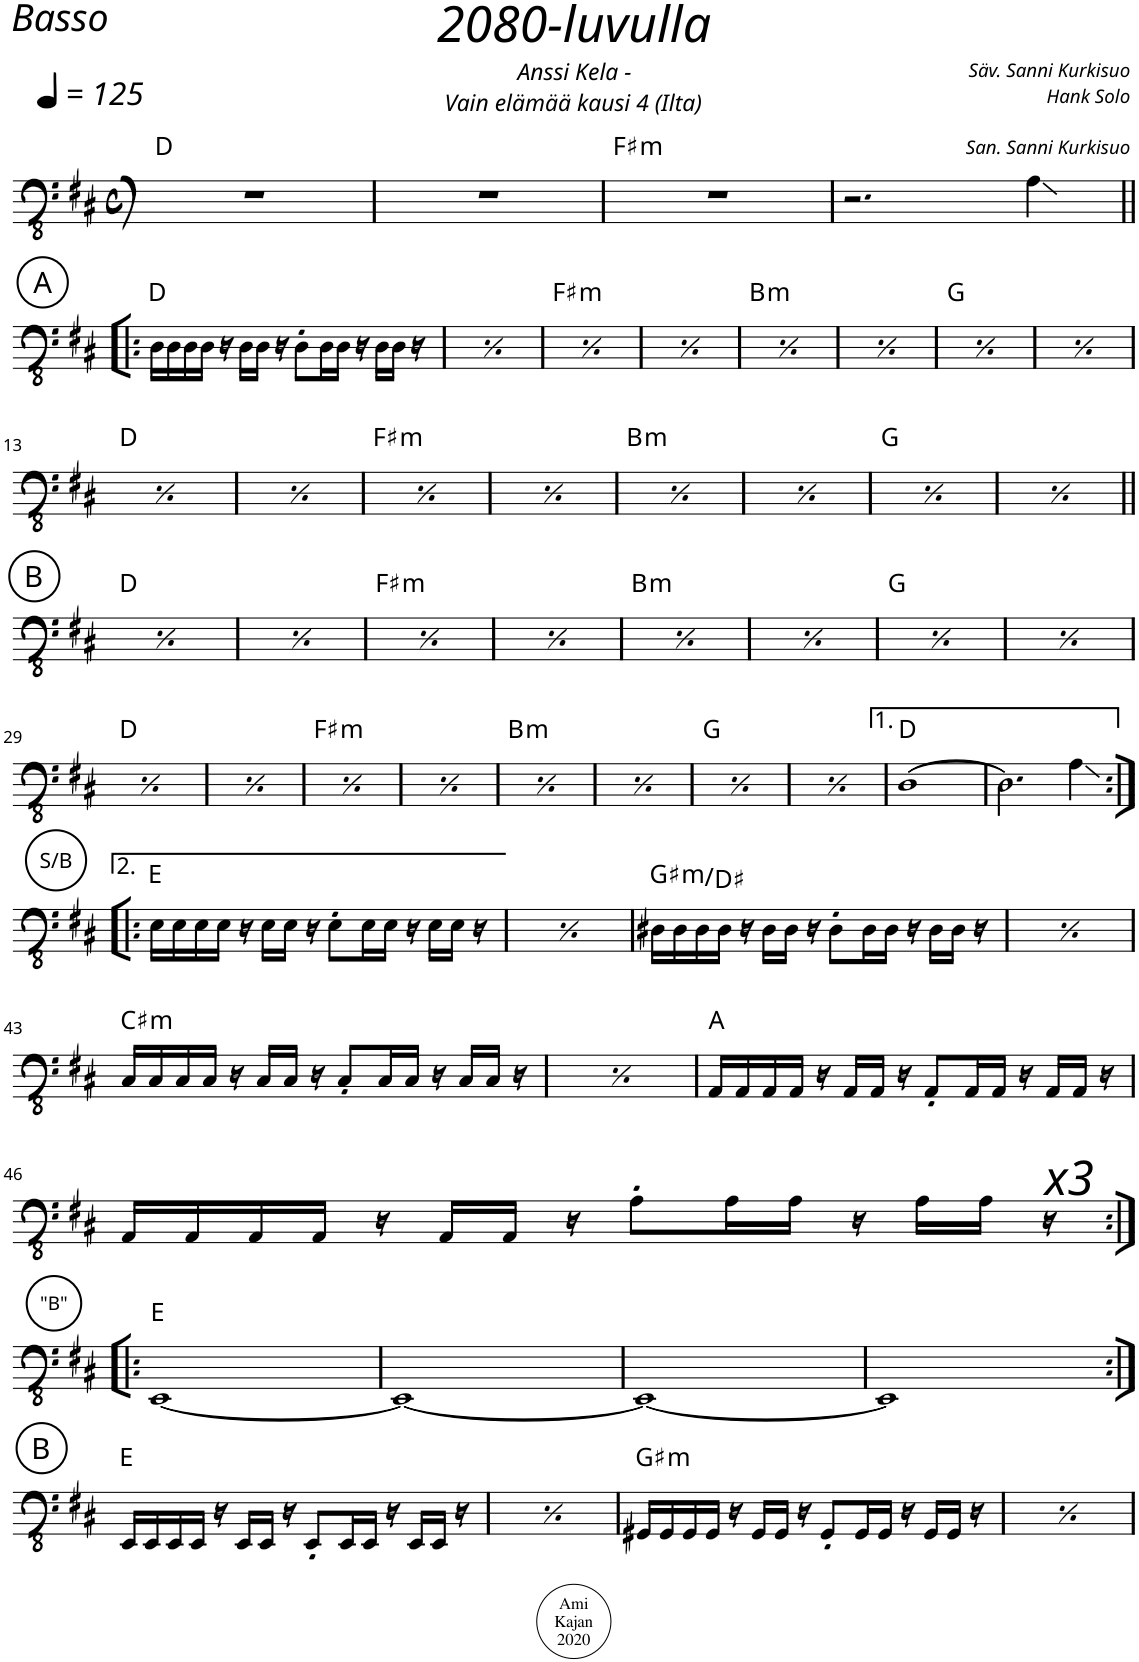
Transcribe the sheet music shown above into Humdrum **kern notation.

**kern	**harte
*part1	*part1
*staff1	*
*I"Piano	*
*I'Pno.	*
*clefFv4	*
*k[f#c#]	*
*M4/4	*
*met(c)	*
*MM125	*
=1	=1
1r	D:maj
=2	=2
1r	.
=3	=3
!	!LO:H:kt=m
1r	F#:min
=4	=4
2.r	.
4AA\	.
!!LO:LB:g=z
!!LO:REH:place=s1:a:cj:enc=circle:fs=14:t=A
=5!|:	=5!|:
16DD\LL	D:maj
16DD\	.
16DD\	.
16DD\JJ	.
16r	.
16DD\LL	.
16DD\JJ	.
16r	.
8DD'\L	.
16DD\L	.
16DD\JJ	.
16r	.
16DD\LL	.
16DD\JJ	.
16r	.
!!LO:REH:place=s1:a:cj:enc=circle:fs=14:t=A
=6	=6
16DD\LL	D:maj
16DD\	.
16DD\	.
16DD\JJ	.
16r	.
16DD\LL	.
16DD\JJ	.
16r	.
8DD'\L	.
16DD\L	.
16DD\JJ	.
16r	.
16DD\LL	.
16DD\JJ	.
16r	.
!!LO:REH:place=s1:a:cj:enc=circle:fs=14:t=A
=7	=7
16DD\LL	D:maj
16DD\	.
16DD\	.
16DD\JJ	.
16r	.
16DD\LL	.
16DD\JJ	.
16r	.
8DD'\L	.
16DD\L	.
16DD\JJ	.
16r	.
16DD\LL	.
16DD\JJ	.
16r	.
!!LO:REH:place=s1:a:cj:enc=circle:fs=14:t=A
=8	=8
16DD\LL	D:maj
16DD\	.
16DD\	.
16DD\JJ	.
16r	.
16DD\LL	.
16DD\JJ	.
16r	.
8DD'\L	.
16DD\L	.
16DD\JJ	.
16r	.
16DD\LL	.
16DD\JJ	.
16r	.
!!LO:REH:place=s1:a:cj:enc=circle:fs=14:t=A
=9	=9
16DD\LL	D:maj
16DD\	.
16DD\	.
16DD\JJ	.
16r	.
16DD\LL	.
16DD\JJ	.
16r	.
8DD'\L	.
16DD\L	.
16DD\JJ	.
16r	.
16DD\LL	.
16DD\JJ	.
16r	.
!!LO:REH:place=s1:a:cj:enc=circle:fs=14:t=A
=10	=10
16DD\LL	D:maj
16DD\	.
16DD\	.
16DD\JJ	.
16r	.
16DD\LL	.
16DD\JJ	.
16r	.
8DD'\L	.
16DD\L	.
16DD\JJ	.
16r	.
16DD\LL	.
16DD\JJ	.
16r	.
!!LO:REH:place=s1:a:cj:enc=circle:fs=14:t=A
=11	=11
16DD\LL	D:maj
16DD\	.
16DD\	.
16DD\JJ	.
16r	.
16DD\LL	.
16DD\JJ	.
16r	.
8DD'\L	.
16DD\L	.
16DD\JJ	.
16r	.
16DD\LL	.
16DD\JJ	.
16r	.
!!LO:REH:place=s1:a:cj:enc=circle:fs=14:t=A
=12	=12
16DD\LL	D:maj
16DD\	.
16DD\	.
16DD\JJ	.
16r	.
16DD\LL	.
16DD\JJ	.
16r	.
8DD'\L	.
16DD\L	.
16DD\JJ	.
16r	.
16DD\LL	.
16DD\JJ	.
16r	.
!!LO:LB:g=z
!!LO:REH:place=s1:a:cj:enc=circle:fs=14:t=A
=13	=13
16DD\LL	D:maj
16DD\	.
16DD\	.
16DD\JJ	.
16r	.
16DD\LL	.
16DD\JJ	.
16r	.
8DD'\L	.
16DD\L	.
16DD\JJ	.
16r	.
16DD\LL	.
16DD\JJ	.
16r	.
!!LO:REH:place=s1:a:cj:enc=circle:fs=14:t=A
=14	=14
16DD\LL	D:maj
16DD\	.
16DD\	.
16DD\JJ	.
16r	.
16DD\LL	.
16DD\JJ	.
16r	.
8DD'\L	.
16DD\L	.
16DD\JJ	.
16r	.
16DD\LL	.
16DD\JJ	.
16r	.
!!LO:REH:place=s1:a:cj:enc=circle:fs=14:t=A
=15	=15
16DD\LL	D:maj
16DD\	.
16DD\	.
16DD\JJ	.
16r	.
16DD\LL	.
16DD\JJ	.
16r	.
8DD'\L	.
16DD\L	.
16DD\JJ	.
16r	.
16DD\LL	.
16DD\JJ	.
16r	.
!!LO:REH:place=s1:a:cj:enc=circle:fs=14:t=A
=16	=16
16DD\LL	D:maj
16DD\	.
16DD\	.
16DD\JJ	.
16r	.
16DD\LL	.
16DD\JJ	.
16r	.
8DD'\L	.
16DD\L	.
16DD\JJ	.
16r	.
16DD\LL	.
16DD\JJ	.
16r	.
!!LO:REH:place=s1:a:cj:enc=circle:fs=14:t=A
=17	=17
16DD\LL	D:maj
16DD\	.
16DD\	.
16DD\JJ	.
16r	.
16DD\LL	.
16DD\JJ	.
16r	.
8DD'\L	.
16DD\L	.
16DD\JJ	.
16r	.
16DD\LL	.
16DD\JJ	.
16r	.
!!LO:REH:place=s1:a:cj:enc=circle:fs=14:t=A
=18	=18
16DD\LL	D:maj
16DD\	.
16DD\	.
16DD\JJ	.
16r	.
16DD\LL	.
16DD\JJ	.
16r	.
8DD'\L	.
16DD\L	.
16DD\JJ	.
16r	.
16DD\LL	.
16DD\JJ	.
16r	.
!!LO:REH:place=s1:a:cj:enc=circle:fs=14:t=A
=19	=19
16DD\LL	D:maj
16DD\	.
16DD\	.
16DD\JJ	.
16r	.
16DD\LL	.
16DD\JJ	.
16r	.
8DD'\L	.
16DD\L	.
16DD\JJ	.
16r	.
16DD\LL	.
16DD\JJ	.
16r	.
!!LO:REH:place=s1:a:cj:enc=circle:fs=14:t=A
=20	=20
16DD\LL	D:maj
16DD\	.
16DD\	.
16DD\JJ	.
16r	.
16DD\LL	.
16DD\JJ	.
16r	.
8DD'\L	.
16DD\L	.
16DD\JJ	.
16r	.
16DD\LL	.
16DD\JJ	.
16r	.
!!LO:LB:g=z
!!LO:REH:place=s1:a:cj:enc=circle:fs=14:t=A
=21||	=21||
16DD\LL	D:maj
16DD\	.
16DD\	.
16DD\JJ	.
16r	.
16DD\LL	.
16DD\JJ	.
16r	.
8DD'\L	.
16DD\L	.
16DD\JJ	.
16r	.
16DD\LL	.
16DD\JJ	.
16r	.
!!LO:REH:place=s1:a:cj:enc=circle:fs=14:t=A
=22	=22
16DD\LL	D:maj
16DD\	.
16DD\	.
16DD\JJ	.
16r	.
16DD\LL	.
16DD\JJ	.
16r	.
8DD'\L	.
16DD\L	.
16DD\JJ	.
16r	.
16DD\LL	.
16DD\JJ	.
16r	.
!!LO:REH:place=s1:a:cj:enc=circle:fs=14:t=A
=23	=23
16DD\LL	D:maj
16DD\	.
16DD\	.
16DD\JJ	.
16r	.
16DD\LL	.
16DD\JJ	.
16r	.
8DD'\L	.
16DD\L	.
16DD\JJ	.
16r	.
16DD\LL	.
16DD\JJ	.
16r	.
!!LO:REH:place=s1:a:cj:enc=circle:fs=14:t=A
=24	=24
16DD\LL	D:maj
16DD\	.
16DD\	.
16DD\JJ	.
16r	.
16DD\LL	.
16DD\JJ	.
16r	.
8DD'\L	.
16DD\L	.
16DD\JJ	.
16r	.
16DD\LL	.
16DD\JJ	.
16r	.
!!LO:REH:place=s1:a:cj:enc=circle:fs=14:t=A
=25	=25
16DD\LL	D:maj
16DD\	.
16DD\	.
16DD\JJ	.
16r	.
16DD\LL	.
16DD\JJ	.
16r	.
8DD'\L	.
16DD\L	.
16DD\JJ	.
16r	.
16DD\LL	.
16DD\JJ	.
16r	.
!!LO:REH:place=s1:a:cj:enc=circle:fs=14:t=A
=26	=26
16DD\LL	D:maj
16DD\	.
16DD\	.
16DD\JJ	.
16r	.
16DD\LL	.
16DD\JJ	.
16r	.
8DD'\L	.
16DD\L	.
16DD\JJ	.
16r	.
16DD\LL	.
16DD\JJ	.
16r	.
!!LO:REH:place=s1:a:cj:enc=circle:fs=14:t=A
=27	=27
16DD\LL	D:maj
16DD\	.
16DD\	.
16DD\JJ	.
16r	.
16DD\LL	.
16DD\JJ	.
16r	.
8DD'\L	.
16DD\L	.
16DD\JJ	.
16r	.
16DD\LL	.
16DD\JJ	.
16r	.
!!LO:REH:place=s1:a:cj:enc=circle:fs=14:t=A
=28	=28
16DD\LL	D:maj
16DD\	.
16DD\	.
16DD\JJ	.
16r	.
16DD\LL	.
16DD\JJ	.
16r	.
8DD'\L	.
16DD\L	.
16DD\JJ	.
16r	.
16DD\LL	.
16DD\JJ	.
16r	.
!!LO:LB:g=z
!!LO:REH:place=s1:a:cj:enc=circle:fs=14:t=A
=29	=29
16DD\LL	D:maj
16DD\	.
16DD\	.
16DD\JJ	.
16r	.
16DD\LL	.
16DD\JJ	.
16r	.
8DD'\L	.
16DD\L	.
16DD\JJ	.
16r	.
16DD\LL	.
16DD\JJ	.
16r	.
!!LO:REH:place=s1:a:cj:enc=circle:fs=14:t=A
=30	=30
16DD\LL	D:maj
16DD\	.
16DD\	.
16DD\JJ	.
16r	.
16DD\LL	.
16DD\JJ	.
16r	.
8DD'\L	.
16DD\L	.
16DD\JJ	.
16r	.
16DD\LL	.
16DD\JJ	.
16r	.
!!LO:REH:place=s1:a:cj:enc=circle:fs=14:t=A
=31	=31
16DD\LL	D:maj
16DD\	.
16DD\	.
16DD\JJ	.
16r	.
16DD\LL	.
16DD\JJ	.
16r	.
8DD'\L	.
16DD\L	.
16DD\JJ	.
16r	.
16DD\LL	.
16DD\JJ	.
16r	.
!!LO:REH:place=s1:a:cj:enc=circle:fs=14:t=A
=32	=32
16DD\LL	D:maj
16DD\	.
16DD\	.
16DD\JJ	.
16r	.
16DD\LL	.
16DD\JJ	.
16r	.
8DD'\L	.
16DD\L	.
16DD\JJ	.
16r	.
16DD\LL	.
16DD\JJ	.
16r	.
!!LO:REH:place=s1:a:cj:enc=circle:fs=14:t=A
=33	=33
16DD\LL	D:maj
16DD\	.
16DD\	.
16DD\JJ	.
16r	.
16DD\LL	.
16DD\JJ	.
16r	.
8DD'\L	.
16DD\L	.
16DD\JJ	.
16r	.
16DD\LL	.
16DD\JJ	.
16r	.
!!LO:REH:place=s1:a:cj:enc=circle:fs=14:t=A
=34	=34
16DD\LL	D:maj
16DD\	.
16DD\	.
16DD\JJ	.
16r	.
16DD\LL	.
16DD\JJ	.
16r	.
8DD'\L	.
16DD\L	.
16DD\JJ	.
16r	.
16DD\LL	.
16DD\JJ	.
16r	.
!!LO:REH:place=s1:a:cj:enc=circle:fs=14:t=A
=35	=35
16DD\LL	D:maj
16DD\	.
16DD\	.
16DD\JJ	.
16r	.
16DD\LL	.
16DD\JJ	.
16r	.
8DD'\L	.
16DD\L	.
16DD\JJ	.
16r	.
16DD\LL	.
16DD\JJ	.
16r	.
!!LO:REH:place=s1:a:cj:enc=circle:fs=14:t=A
=36	=36
16DD\LL	D:maj
16DD\	.
16DD\	.
16DD\JJ	.
16r	.
16DD\LL	.
16DD\JJ	.
16r	.
8DD'\L	.
16DD\L	.
16DD\JJ	.
16r	.
16DD\LL	.
16DD\JJ	.
16r	.
=37	=37
[1DD	D:maj
=38	=38
2.DD\]	.
4AA\	.
!!LO:LB:g=z
!!LO:REH:place=s1:a:cj:enc=circle:t=S/B
=39:|!|:	=39:|!|:
16EE\LL	E:maj
16EE\	.
16EE\	.
16EE\JJ	.
16r	.
16EE\LL	.
16EE\JJ	.
16r	.
8EE'\L	.
16EE\L	.
16EE\JJ	.
16r	.
16EE\LL	.
16EE\JJ	.
16r	.
!!LO:REH:place=s1:a:cj:enc=circle:t=S/B
=40	=40
16EE\LL	E:maj
16EE\	.
16EE\	.
16EE\JJ	.
16r	.
16EE\LL	.
16EE\JJ	.
16r	.
8EE'\L	.
16EE\L	.
16EE\JJ	.
16r	.
16EE\LL	.
16EE\JJ	.
16r	.
=41	=41
!	!LO:H:kt=m
16DD#X\LL	G#:min/5
16DD#\	.
16DD#\	.
16DD#\JJ	.
16r	.
16DD#\LL	.
16DD#\JJ	.
16r	.
8DD#'\L	.
16DD#\L	.
16DD#\JJ	.
16r	.
16DD#\LL	.
16DD#\JJ	.
16r	.
=42	=42
!	!LO:H:kt=m
16DD#X\LL	G#:min/5
16DD#\	.
16DD#\	.
16DD#\JJ	.
16r	.
16DD#\LL	.
16DD#\JJ	.
16r	.
8DD#'\L	.
16DD#\L	.
16DD#\JJ	.
16r	.
16DD#\LL	.
16DD#\JJ	.
16r	.
!!LO:LB:g=z
=43	=43
!	!LO:H:kt=m
16CC#/LL	C#:min
16CC#/	.
16CC#/	.
16CC#/JJ	.
16r	.
16CC#/LL	.
16CC#/JJ	.
16r	.
8CC#'/L	.
16CC#/L	.
16CC#/JJ	.
16r	.
16CC#/LL	.
16CC#/JJ	.
16r	.
=44	=44
!	!LO:H:kt=m
16CC#/LL	C#:min
16CC#/	.
16CC#/	.
16CC#/JJ	.
16r	.
16CC#/LL	.
16CC#/JJ	.
16r	.
8CC#'/L	.
16CC#/L	.
16CC#/JJ	.
16r	.
16CC#/LL	.
16CC#/JJ	.
16r	.
=45	=45
16AAA/LL	A:maj
16AAA/	.
16AAA/	.
16AAA/JJ	.
16r	.
16AAA/LL	.
16AAA/JJ	.
16r	.
8AAA'/L	.
16AAA/L	.
16AAA/JJ	.
16r	.
16AAA/LL	.
16AAA/JJ	.
16r	.
!!LO:LB:g=z
=46	=46
16AAA/LL	.
16AAA/	.
16AAA/	.
16AAA/JJ	.
16r	.
16AAA/LL	.
16AAA/JJ	.
16r	.
8AA'\L	.
16AA\L	.
16AA\JJ	.
16r	.
16AA\LL	.
16AA\JJ	.
!LO:TX:a:i:t=x3	!
16r	.
!!LO:LB:g=z
!!LO:REH:place=s1:a:cj:enc=circle:fs=9:t="B"
=47:|!|:	=47:|!|:
[1EEE	E:maj
=48	=48
1EEE_	.
=49	=49
1EEE_	.
=50	=50
1EEE]	.
!!LO:LB:g=z
!!LO:REH:place=s1:a:cj:enc=circle:fs=14:t=B
=51:|!	=51:|!
16EEE/LL	E:maj
16EEE/	.
16EEE/	.
16EEE/JJ	.
16r	.
16EEE/LL	.
16EEE/JJ	.
16r	.
8EEE'/L	.
16EEE/L	.
16EEE/JJ	.
16r	.
16EEE/LL	.
16EEE/JJ	.
16r	.
!!LO:REH:place=s1:a:cj:enc=circle:fs=14:t=B
=52	=52
16EEE/LL	E:maj
16EEE/	.
16EEE/	.
16EEE/JJ	.
16r	.
16EEE/LL	.
16EEE/JJ	.
16r	.
8EEE'/L	.
16EEE/L	.
16EEE/JJ	.
16r	.
16EEE/LL	.
16EEE/JJ	.
16r	.
=53	=53
!	!LO:H:kt=m
16GGG#X/LL	G#:min
16GGG#/	.
16GGG#/	.
16GGG#/JJ	.
16r	.
16GGG#/LL	.
16GGG#/JJ	.
16r	.
8GGG#'/L	.
16GGG#/L	.
16GGG#/JJ	.
16r	.
16GGG#/LL	.
16GGG#/JJ	.
16r	.
=54	=54
!	!LO:H:kt=m
16GGG#X/LL	G#:min
16GGG#/	.
16GGG#/	.
16GGG#/JJ	.
16r	.
16GGG#/LL	.
16GGG#/JJ	.
16r	.
8GGG#'/L	.
16GGG#/L	.
16GGG#/JJ	.
16r	.
16GGG#/LL	.
16GGG#/JJ	.
16r	.
=	=
*-	*-
